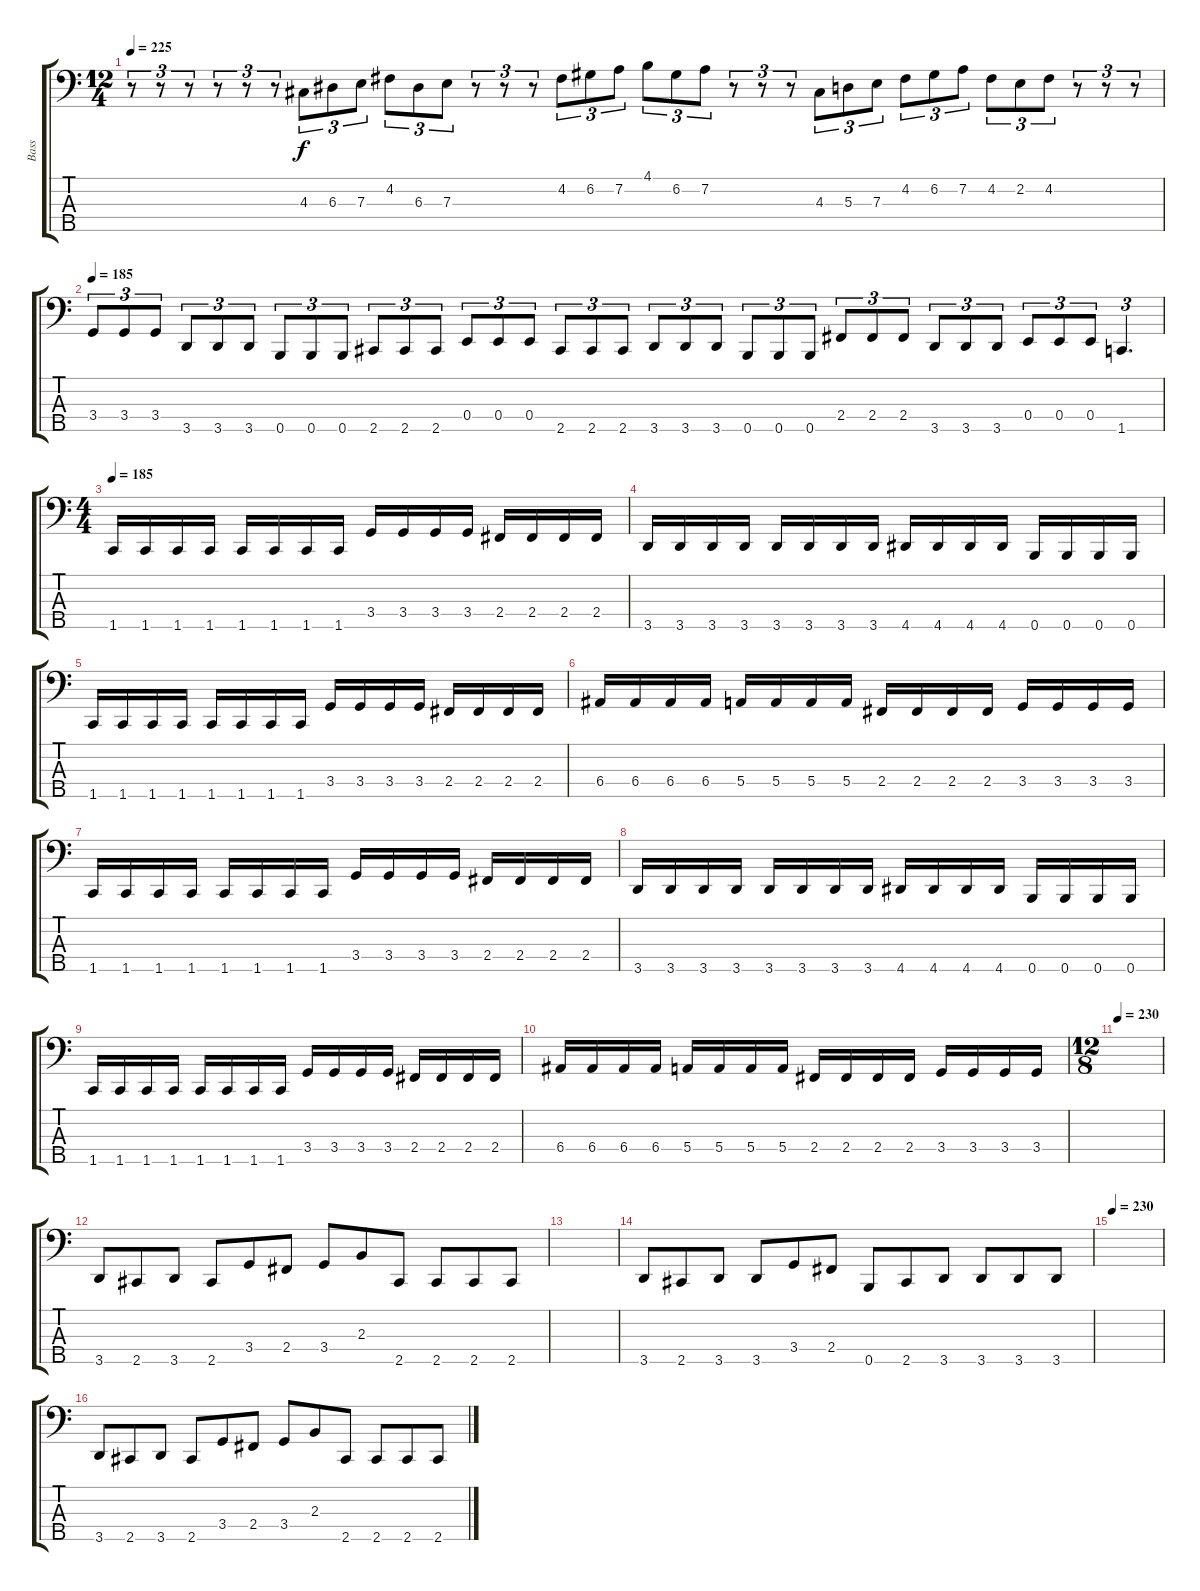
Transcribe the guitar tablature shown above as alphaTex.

\track ("Bass" "Bass") {instrument electricbasspick}
\staff {score tabs}
\tuning (G2 D2 A1 E1 B0) {hide}
\ts (12 4)
\tempo 225
\clef f4
\ks c
r.8{tu (3 2) dy f} r.8{tu (3 2)} r.8{tu (3 2)} r.8{tu (3 2)} r.8{tu (3 2)} r.8{tu (3 2)} 4.3.8{tu (3 2)} 6.3.8{tu (3 2)} 7.3.8{tu (3 2)} 4.2.8{tu (3 2)} 6.3.8{tu (3 2)} 7.3.8{tu (3 2)} r.8{tu (3 2)} r.8{tu (3 2)} r.8{tu (3 2)} 4.2.8{tu (3 2)} 6.2.8{tu (3 2)} 7.2.8{tu (3 2)} 4.1.8{tu (3 2)} 6.2.8{tu (3 2)} 7.2.8{tu (3 2)} r.8{tu (3 2)} r.8{tu (3 2)} r.8{tu (3 2)} 4.3.8{tu (3 2)} 5.3.8{tu (3 2)} 7.3.8{tu (3 2)} 4.2.8{tu (3 2)} 6.2.8{tu (3 2)} 7.2.8{tu (3 2)} 4.2.8{tu (3 2)} 2.2.8{tu (3 2)} 4.2.8{tu (3 2)} r.8{tu (3 2)} r.8{tu (3 2)} r.8{tu (3 2)} |
\tempo 185
3.4.8{tu (3 2)} 3.4.8{tu (3 2)} 3.4.8{tu (3 2)} 3.5.8{tu (3 2)} 3.5.8{tu (3 2)} 3.5.8{tu (3 2)} 0.5.8{tu (3 2)} 0.5.8{tu (3 2)} 0.5.8{tu (3 2)} 2.5.8{tu (3 2)} 2.5.8{tu (3 2)} 2.5.8{tu (3 2)} 0.4.8{tu (3 2)} 0.4.8{tu (3 2)} 0.4.8{tu (3 2)} 2.5.8{tu (3 2)} 2.5.8{tu (3 2)} 2.5.8{tu (3 2)} 3.5.8{tu (3 2)} 3.5.8{tu (3 2)} 3.5.8{tu (3 2)} 0.5.8{tu (3 2)} 0.5.8{tu (3 2)} 0.5.8{tu (3 2)} 2.4.8{tu (3 2)} 2.4.8{tu (3 2)} 2.4.8{tu (3 2)} 3.5.8{tu (3 2)} 3.5.8{tu (3 2)} 3.5.8{tu (3 2)} 0.4.8{tu (3 2)} 0.4.8{tu (3 2)} 0.4.8{tu (3 2)} 1.5.4{d tu (3 2)} |
\ts (4 4)
\tempo 185
1.5.16 1.5.16 1.5.16 1.5.16 1.5.16 1.5.16 1.5.16 1.5.16 3.4.16 3.4.16 3.4.16 3.4.16 2.4.16 2.4.16 2.4.16 2.4.16 |
3.5.16 3.5.16 3.5.16 3.5.16 3.5.16 3.5.16 3.5.16 3.5.16 4.5.16 4.5.16 4.5.16 4.5.16 0.5.16 0.5.16 0.5.16 0.5.16 |
1.5.16 1.5.16 1.5.16 1.5.16 1.5.16 1.5.16 1.5.16 1.5.16 3.4.16 3.4.16 3.4.16 3.4.16 2.4.16 2.4.16 2.4.16 2.4.16 |
6.4.16 6.4.16 6.4.16 6.4.16 5.4.16 5.4.16 5.4.16 5.4.16 2.4.16 2.4.16 2.4.16 2.4.16 3.4.16 3.4.16 3.4.16 3.4.16 |
1.5.16 1.5.16 1.5.16 1.5.16 1.5.16 1.5.16 1.5.16 1.5.16 3.4.16 3.4.16 3.4.16 3.4.16 2.4.16 2.4.16 2.4.16 2.4.16 |
3.5.16 3.5.16 3.5.16 3.5.16 3.5.16 3.5.16 3.5.16 3.5.16 4.5.16 4.5.16 4.5.16 4.5.16 0.5.16 0.5.16 0.5.16 0.5.16 |
1.5.16 1.5.16 1.5.16 1.5.16 1.5.16 1.5.16 1.5.16 1.5.16 3.4.16 3.4.16 3.4.16 3.4.16 2.4.16 2.4.16 2.4.16 2.4.16 |
6.4.16 6.4.16 6.4.16 6.4.16 5.4.16 5.4.16 5.4.16 5.4.16 2.4.16 2.4.16 2.4.16 2.4.16 3.4.16 3.4.16 3.4.16 3.4.16 |
\ts (12 8)
\tempo 230
|
3.5.8 2.5.8 3.5.8 2.5.8 3.4.8 2.4.8 3.4.8 2.3.8 2.5.8 2.5.8 2.5.8 2.5.8 |
|
3.5.8 2.5.8 3.5.8 3.5.8 3.4.8 2.4.8 0.5.8 2.5.8 3.5.8 3.5.8 3.5.8 3.5.8 |
\tempo 230
|
3.5.8 2.5.8 3.5.8 2.5.8 3.4.8 2.4.8 3.4.8 2.3.8 2.5.8 2.5.8 2.5.8 2.5.8
